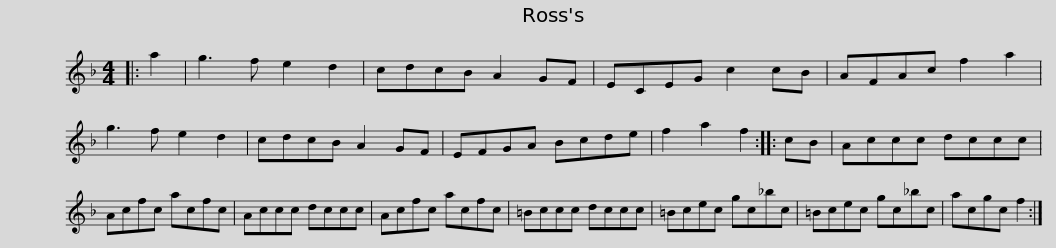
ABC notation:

X:1
L:1/8
M:4/4
I:linebreak $
K:F
V:1 treble
V:1
|: a2 | g3 f e2 d2 | cdcB A2 GF | ECEG c2 cB | AFAc f2 a2 | %5
 g3 f e2 d2 | cdcB A2 GF |$ EFGA Bcde | f2 a2 f2 :: cB | %10
 Accc dccc | Acfc acfc | Accc dccc |$ Acfc acfc | =Bccc dccc | %15
 =Bcec gc_bc | =Bcec gc_bc | acgc f2 :| %18
